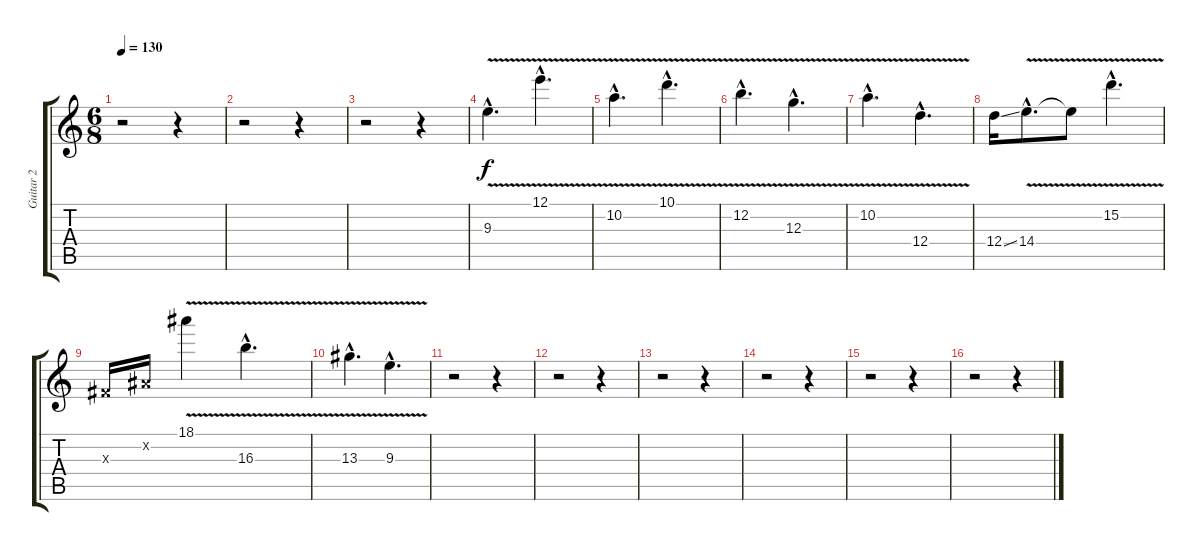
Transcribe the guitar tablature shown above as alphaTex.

\track ("Guitar 2" "Guitar 2") {instrument overdrivenguitar}
\staff {score tabs}
\tuning (E4 B3 G3 D3 A2 E2) {hide}
\ts (6 8)
\tempo 130
\clef g2
\ks c
r.2{dy f} r.4 |
r.2 r.4 |
r.2 r.4 |
9.3{v hac}.4{d} 12.1{v hac}.4{d} |
10.2{v hac}.4{d} 10.1{v hac}.4{d} |
12.2{v hac}.4{d} 12.3{v hac}.4{d} |
10.2{v hac}.4{d} 12.4{v hac}.4{d} |
12.4{ss}.16 14.4{v hac}.8{d} 14.4{t}.8 15.2{v hac}.4{d} |
-1.3{x}.16 -1.2{x}.16 18.1{v}.4 16.3{v hac}.4{d} |
13.3{v hac}.4{d} 9.3{v hac}.4{d} |
r.2 r.4 |
r.2 r.4 |
r.2 r.4 |
r.2 r.4 |
r.2 r.4 |
r.2 r.4
